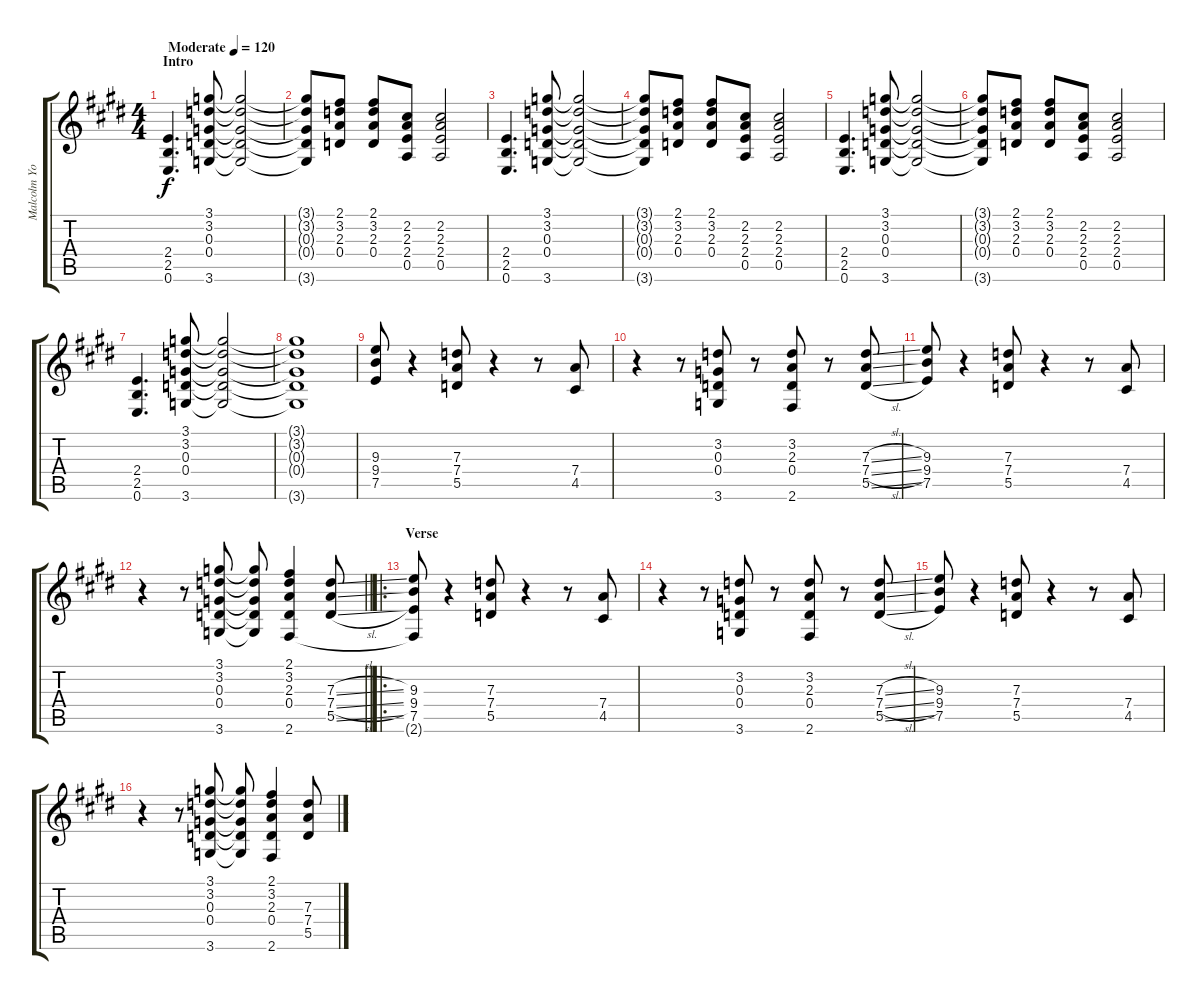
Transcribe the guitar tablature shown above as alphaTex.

\track ("Malcolm Young (Rhythm Guitar)" "Malcolm Yo") {instrument overdrivenguitar}
\staff {score tabs}
\tuning (E4 B3 G3 D3 A2 E2) {hide}
\ts (4 4)
\section ("" "Intro")
\tempo (120 "Moderate")
\clef g2
\ks e
(2.4 2.5 0.6).4{d dy f instrument overdrivenguitar} (3.1 3.2 0.3 0.4 3.6).8 (3.1{t} 3.2{t} 0.3{t} 0.4{t} 3.6{t}).2 |
(3.1{t} 3.2{t} 0.3{t} 0.4{t} 3.6{t}).8 (2.1 3.2 2.3 0.4).8 (2.1 3.2 2.3 0.4).8 (2.2 2.3 2.4 0.5).8 (2.2 2.3 2.4 0.5).2 |
(2.4 2.5 0.6).4{d} (3.1 3.2 0.3 0.4 3.6).8 (3.1{t} 3.2{t} 0.3{t} 0.4{t} 3.6{t}).2 |
(3.1{t} 3.2{t} 0.3{t} 0.4{t} 3.6{t}).8 (2.1 3.2 2.3 0.4).8 (2.1 3.2 2.3 0.4).8 (2.2 2.3 2.4 0.5).8 (2.2 2.3 2.4 0.5).2 |
(2.4 2.5 0.6).4{d} (3.1 3.2 0.3 0.4 3.6).8 (3.1{t} 3.2{t} 0.3{t} 0.4{t} 3.6{t}).2 |
(3.1{t} 3.2{t} 0.3{t} 0.4{t} 3.6{t}).8 (2.1 3.2 2.3 0.4).8 (2.1 3.2 2.3 0.4).8 (2.2 2.3 2.4 0.5).8 (2.2 2.3 2.4 0.5).2 |
(2.4 2.5 0.6).4{d} (3.1 3.2 0.3 0.4 3.6).8 (3.1{t} 3.2{t} 0.3{t} 0.4{t} 3.6{t}).2 |
(3.1{t} 3.2{t} 0.3{t} 0.4{t} 3.6{t}).1 |
(9.3 9.4 7.5).8 r.4 (7.3 7.4 5.5).8 r.4 r.8 (7.4 4.5).8 |
r.4 r.8 (3.2 0.3 0.4 3.6).8 r.8 (3.2 2.3 0.4 2.6).8 r.8 (7.3{sl} 7.4{sl} 5.5{sl}).8 |
(9.3 9.4 7.5).8 r.4 (7.3 7.4 5.5).8 r.4 r.8 (7.4 4.5).8 |
\barLineRight lightlight
r.4 r.8 (3.1 3.2 0.3 0.4 3.6).8 (3.1{t} 3.2{t} 0.3{t} 0.4{t} 3.6{t}).8 (2.1 3.2 2.3 0.4 2.6).4 (7.3{sl} 7.4{sl} 5.5{sl}).8 |
\ro
\section ("" "Verse")
(9.3 9.4 7.5 2.6{t}).8{volume 13 balance 16} r.4 (7.3 7.4 5.5).8 r.4 r.8 (7.4 4.5).8 |
r.4 r.8 (3.2 0.3 0.4 3.6).8 r.8 (3.2 2.3 0.4 2.6).8 r.8 (7.3{sl} 7.4{sl} 5.5{sl}).8 |
(9.3 9.4 7.5).8 r.4 (7.3 7.4 5.5).8 r.4 r.8 (7.4 4.5).8 |
r.4 r.8 (3.1 3.2 0.3 0.4 3.6).8 (3.1{t} 3.2{t} 0.3{t} 0.4{t} 3.6{t}).8 (2.1 3.2 2.3 0.4 2.6).4 (7.3{sl} 7.4{sl} 5.5{sl}).8
